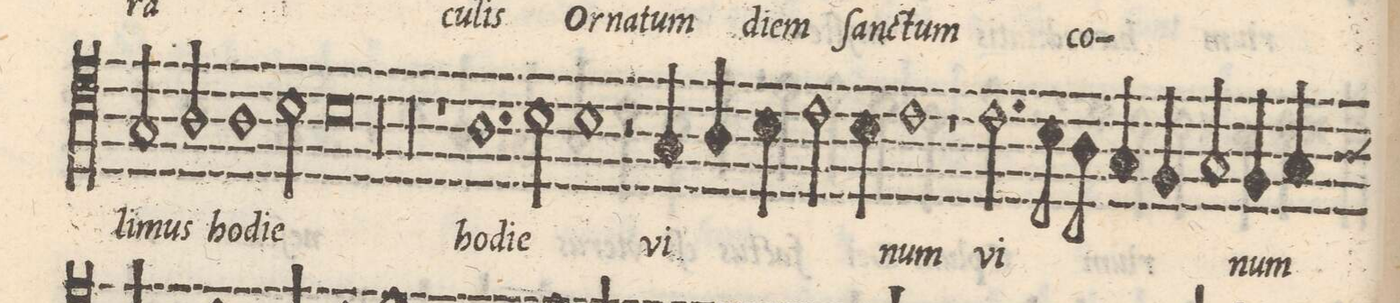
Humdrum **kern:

**kern	**text
*I"TENORE	*
*clefC4	*
*k[]	*
*met(C|)	*
*M2/1	*
2Gny/	-li-
=12-	=12-
2A/	-mus
1A	ho-
2B\	-di-
=13-	=13-
0B	-e
=14-	=14-
0r	.
=15-	=15-
0r	.
=16-	=16-
0r	.
=17-	=17-
0r	.
=18-	=18-
1r	.
1.A	ho-
=19-	=19-
2B\	-di-
1B	-e
=20-	=20-
2r	.
4G/	vi-
4A/	.
4B\	.
2c\	.
4B\	.
=21-	=21-
1c	-num
1r	.
=22-	=22-
2.c\	vi-
8B\	.
8A\	.
4G/	.
4Fny/	.
2G/	.
=23-	=23-
4F/	-num
*custos:A	*
4G/	.
*-	*-
